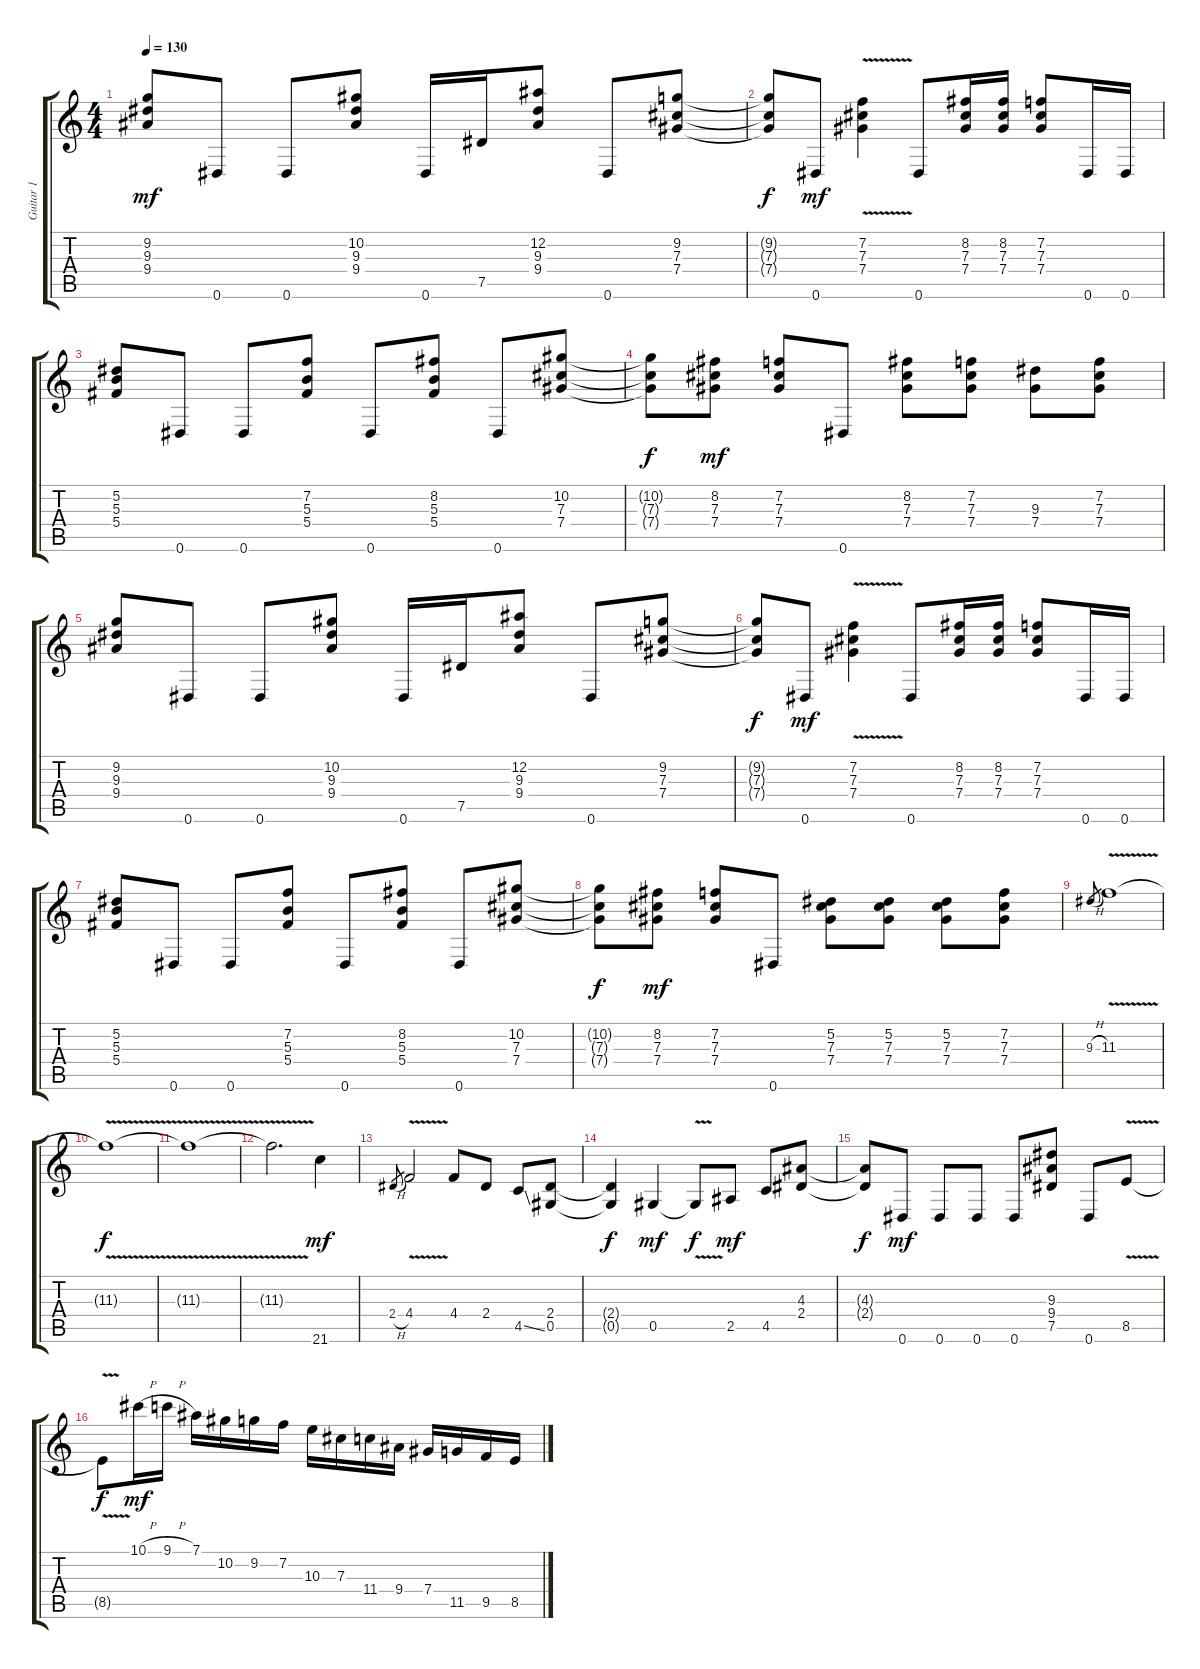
\track ("Guitar 1" "Guitar 1") {instrument overdrivenguitar}
\staff {score tabs}
\tuning (Eb4 Bb3 Gb3 Db3 Ab2 Eb2) {hide}
\ts (4 4)
\tempo 130
\clef g2
\ks c
(9.2 9.3 9.4).8{dy mf} 0.6.8 0.6.8 (10.2 9.3 9.4).8 0.6.16 7.5.16 (12.2 9.3 9.4).8 0.6.8 (9.2 7.3 7.4).8 |
(9.2{t} 7.3{t} 7.4{t}).8{dy f} 0.6.8{dy mf} (7.2{v} 7.3{v} 7.4{v}).4 0.6.8 (8.2 7.3 7.4).16 (8.2 7.3 7.4).16 (7.2 7.3 7.4).8 0.6.16 0.6.16 |
(5.2 5.3 5.4).8 0.6.8 0.6.8 (7.2 5.3 5.4).8 0.6.8 (8.2 5.3 5.4).8 0.6.8 (10.2 7.3 7.4).8 |
(10.2{t} 7.3{t} 7.4{t}).8{dy f} (8.2 7.3 7.4).8{dy mf} (7.2 7.3 7.4).8 0.6.8 (8.2 7.3 7.4).8 (7.2 7.3 7.4).8 (9.3 7.4).8 (7.2 7.3 7.4).8 |
(9.2 9.3 9.4).8 0.6.8 0.6.8 (10.2 9.3 9.4).8 0.6.16 7.5.16 (12.2 9.3 9.4).8 0.6.8 (9.2 7.3 7.4).8 |
(9.2{t} 7.3{t} 7.4{t}).8{dy f} 0.6.8{dy mf} (7.2{v} 7.3{v} 7.4{v}).4 0.6.8 (8.2 7.3 7.4).16 (8.2 7.3 7.4).16 (7.2 7.3 7.4).8 0.6.16 0.6.16 |
(5.2 5.3 5.4).8 0.6.8 0.6.8 (7.2 5.3 5.4).8 0.6.8 (8.2 5.3 5.4).8 0.6.8 (10.2 7.3 7.4).8 |
(10.2{t} 7.3{t} 7.4{t}).8{dy f} (8.2 7.3 7.4).8{dy mf} (7.2 7.3 7.4).8 0.6.8 (5.2 7.3 7.4).8 (5.2 7.3 7.4).8 (5.2 7.3 7.4).8 (7.2 7.3 7.4).8 |
9.3{h}.8{gr} 11.3{v}.1 |
11.3{v t}.1{dy f} |
11.3{v t}.1 |
11.3{v t}.2{d} 21.6.4{dy mf} |
2.4{h}.8{gr} 4.4{v}.2 4.4.8 2.4.8 4.5{ss}.8 (2.4 0.5).8 |
(2.4{t} 0.5{t}).4{dy f} 0.5.4{dy mf} 0.5{v t}.8{dy f} 2.5.8{dy mf} 4.5.8 (4.3 2.4).8 |
(4.3{t} 2.4{t}).8{dy f} 0.6.8{dy mf} 0.6.8 0.6.8 0.6.8 (9.3 9.4 7.5).8 0.6.8 8.5{v}.8 |
8.5{t}.8{dy f} 10.1{h}.16{dy mf} 9.1{h}.16 7.1.16 10.2.16 9.2.16 7.2.16 10.3.16 7.3.16 11.4.16 9.4.16 7.4.16 11.5.16 9.5.16 8.5.16
